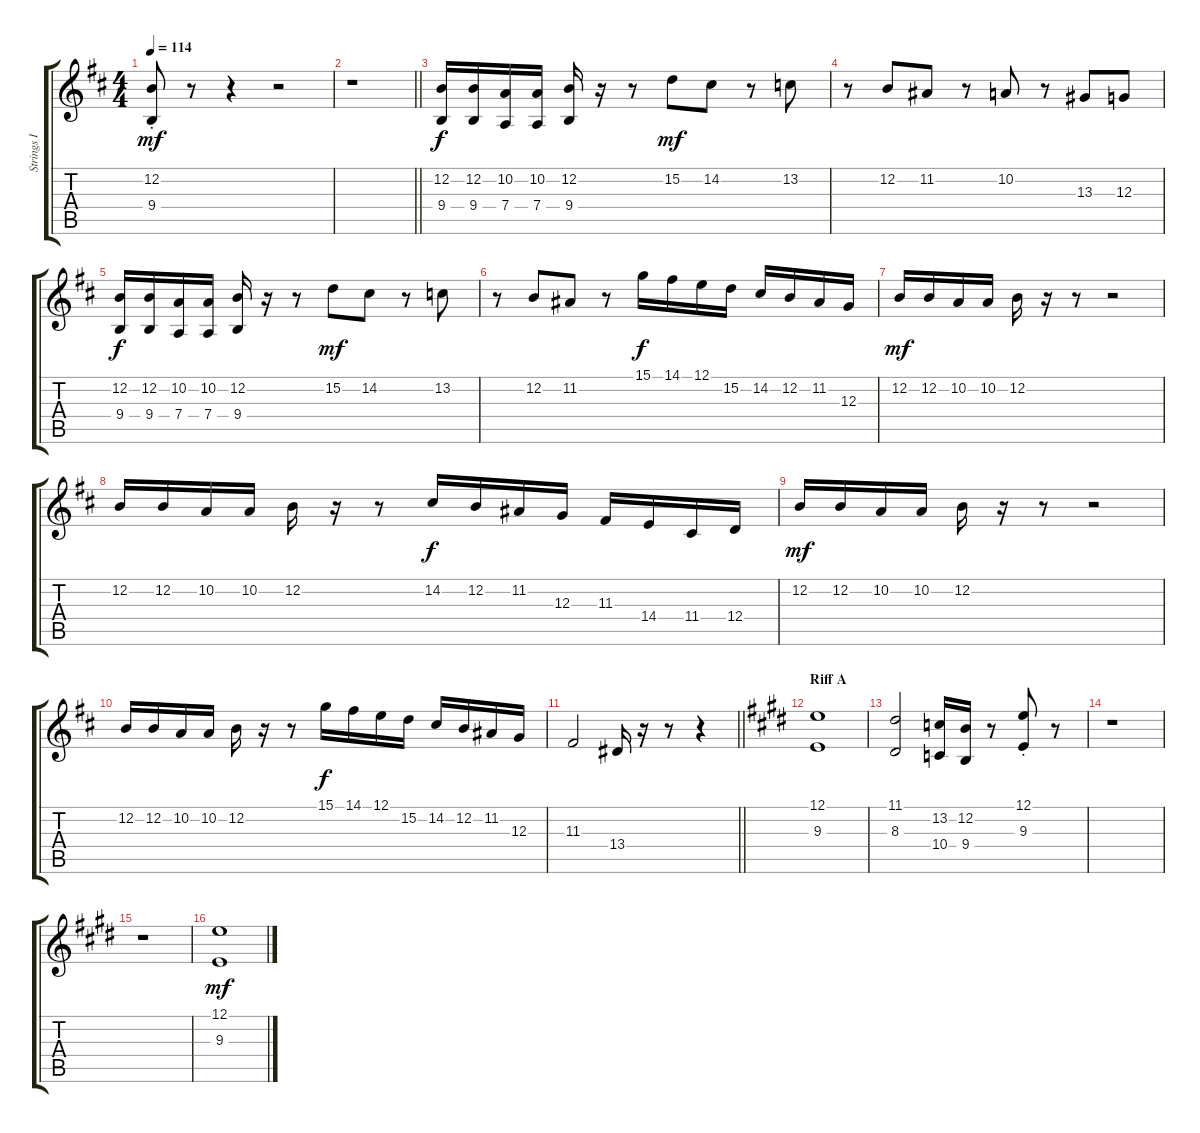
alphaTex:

\track ("Strings I" "Strings I") {instrument stringensemble1}
\staff {score tabs}
\tuning (E4 B3 G3 D3 A2 E2) {hide}
\ts (4 4)
\tempo 114
\clef g2
\ks bminor
(12.2{st} 9.4{st}).8{dy mf} r.8 r.4 r.2 |
\barLineRight lightlight
r.1 |
(12.2 9.4).16{dy f} (12.2 9.4).16 (10.2 7.4).16 (10.2 7.4).16 (12.2 9.4).16 r.16 r.8 15.2.8{dy mf} 14.2.8 r.8 13.2.8 |
r.8 12.2.8{beam merge} 11.2.8 r.8 10.2.8 r.8 13.3.8 12.3.8 |
(12.2 9.4).16{dy f} (12.2 9.4).16 (10.2 7.4).16 (10.2 7.4).16 (12.2 9.4).16 r.16 r.8 15.2.8{dy mf} 14.2.8 r.8 13.2.8 |
r.8 12.2.8{beam merge} 11.2.8 r.8 15.1.16{dy f} 14.1.16 12.1.16 15.2.16 14.2.16 12.2.16 11.2.16 12.3.16 |
12.2.16{dy mf} 12.2.16 10.2.16 10.2.16 12.2.16 r.16 r.8 r.2 |
12.2.16 12.2.16 10.2.16 10.2.16 12.2.16 r.16 r.8 14.2.16{dy f} 12.2.16 11.2.16 12.3.16 11.3.16 14.4.16 11.4.16 12.4.16 |
12.2.16{dy mf} 12.2.16 10.2.16 10.2.16 12.2.16 r.16 r.8 r.2 |
12.2.16 12.2.16 10.2.16 10.2.16 12.2.16 r.16 r.8 15.1.16{dy f} 14.1.16 12.1.16 15.2.16 14.2.16 12.2.16 11.2.16 12.3.16 |
\barLineRight lightlight
11.3.2 13.4.16 r.16 r.8 r.4 |
\section ("" "Riff A")
\ks e
(12.1 9.3).1{balance 5} |
(11.1 8.3).2 (13.2 10.4).16 (12.2 9.4).16 r.8 (12.1{st} 9.3{st}).8 r.8 |
r.1 |
r.1 |
(12.1 9.3).1{dy mf}
